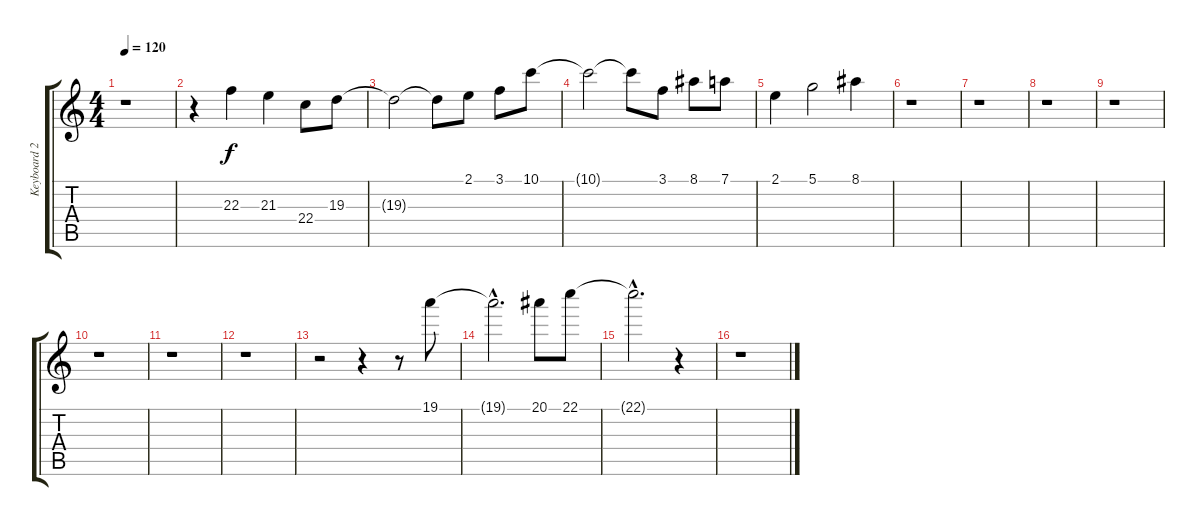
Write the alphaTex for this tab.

\track ("Keyboard 2" "Keyboard 2") {instrument stringensemble1}
\staff {score tabs}
\tuning (D5 D4 G3 D3 A2 E2) {hide}
\ts (4 4)
\tempo 120
\clef g2
\ks c
r.1{dy f} |
r.4 22.3.4 21.3.4 22.4.8 19.3.8 |
19.3{t}.2 19.3{t}.8 2.1.8 3.1.8 10.1.8 |
10.1{t}.2 10.1{t}.8 3.1.8 8.1.8 7.1.8 |
2.1.4 5.1.2 8.1.4 |
r.1 |
r.1 |
r.1 |
r.1 |
r.1 |
r.1 |
r.1 |
r.2 r.4 r.8 19.1.8 |
19.1{hac t}.2{d} 20.1.8 22.1.8 |
22.1{hac t}.2{d} r.4 |
r.1
